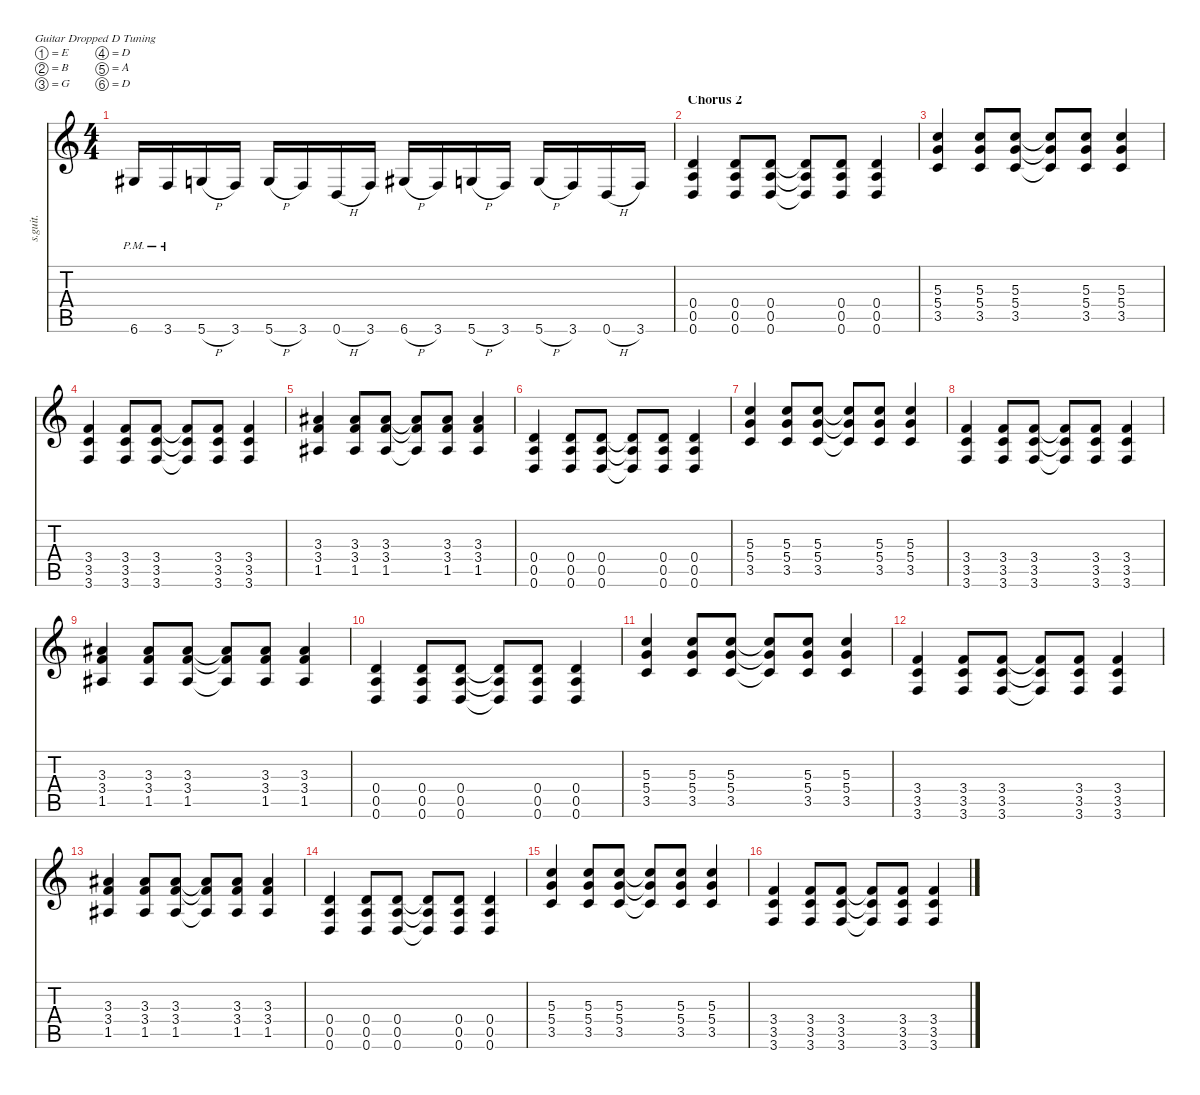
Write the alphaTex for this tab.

\defaultSystemsLayout 4
\hideDynamics
\bracketExtendMode nobrackets
\track ("Rhythm - Zacky Vengeance" "s.guit.") {instrument distortionguitar}
\staff {score tabs}
\tuning (E4 B3 G3 D3 A2 D2)
\ts (4 4)
\tempo (130 hide)
\clef g2
\ks c
6.6{pm acc #}.16{lyrics (0 "") lyrics (1 "") lyrics (2 "") lyrics (3 "") lyrics (4 "") dy f} 3.6{pm}.16{lyrics (0 "") lyrics (1 "") lyrics (2 "") lyrics (3 "") lyrics (4 "")} 5.6{h}.16{lyrics (0 "") lyrics (1 "") lyrics (2 "") lyrics (3 "") lyrics (4 "")} 3.6.16{lyrics (0 "") lyrics (1 "") lyrics (2 "") lyrics (3 "") lyrics (4 "")} 5.6{h}.16{lyrics (0 "") lyrics (1 "") lyrics (2 "") lyrics (3 "") lyrics (4 "")} 3.6.16{lyrics (0 "") lyrics (1 "") lyrics (2 "") lyrics (3 "") lyrics (4 "")} 0.6{h}.16{lyrics (0 "") lyrics (1 "") lyrics (2 "") lyrics (3 "") lyrics (4 "")} 3.6.16{lyrics (0 "") lyrics (1 "") lyrics (2 "") lyrics (3 "") lyrics (4 "")} 6.6{h acc #}.16{lyrics (0 "") lyrics (1 "") lyrics (2 "") lyrics (3 "") lyrics (4 "")} 3.6.16{lyrics (0 "") lyrics (1 "") lyrics (2 "") lyrics (3 "") lyrics (4 "")} 5.6{h}.16{lyrics (0 "") lyrics (1 "") lyrics (2 "") lyrics (3 "") lyrics (4 "")} 3.6.16{lyrics (0 "") lyrics (1 "") lyrics (2 "") lyrics (3 "") lyrics (4 "")} 5.6{h}.16{lyrics (0 "") lyrics (1 "") lyrics (2 "") lyrics (3 "") lyrics (4 "")} 3.6.16{lyrics (0 "") lyrics (1 "") lyrics (2 "") lyrics (3 "") lyrics (4 "")} 0.6{h}.16{lyrics (0 "") lyrics (1 "") lyrics (2 "") lyrics (3 "") lyrics (4 "")} 3.6.16{lyrics (0 "") lyrics (1 "") lyrics (2 "") lyrics (3 "") lyrics (4 "")} |
\section ("" "Chorus 2")
(0.4 0.5 0.6).4{lyrics (0 "") lyrics (1 "") lyrics (2 "") lyrics (3 "") lyrics (4 "")} (0.4 0.5 0.6).8{lyrics (0 "") lyrics (1 "") lyrics (2 "") lyrics (3 "") lyrics (4 "")} (0.4 0.5 0.6).8{lyrics (0 "") lyrics (1 "") lyrics (2 "") lyrics (3 "") lyrics (4 "")} (0.4{t} 0.5{t} 0.6{t}).8{lyrics (0 "") lyrics (1 "") lyrics (2 "") lyrics (3 "") lyrics (4 "")} (0.4 0.5 0.6).8{lyrics (0 "") lyrics (1 "") lyrics (2 "") lyrics (3 "") lyrics (4 "")} (0.4 0.5 0.6).4{lyrics (0 "") lyrics (1 "") lyrics (2 "") lyrics (3 "") lyrics (4 "")} |
(5.3 5.4 3.5).4{lyrics (0 "") lyrics (1 "") lyrics (2 "") lyrics (3 "") lyrics (4 "")} (5.3 5.4 3.5).8{lyrics (0 "") lyrics (1 "") lyrics (2 "") lyrics (3 "") lyrics (4 "")} (5.3 5.4 3.5).8{lyrics (0 "") lyrics (1 "") lyrics (2 "") lyrics (3 "") lyrics (4 "")} (5.3{t} 5.4{t} 3.5{t}).8{lyrics (0 "") lyrics (1 "") lyrics (2 "") lyrics (3 "") lyrics (4 "")} (5.3 5.4 3.5).8{lyrics (0 "") lyrics (1 "") lyrics (2 "") lyrics (3 "") lyrics (4 "")} (5.3 5.4 3.5).4{lyrics (0 "") lyrics (1 "") lyrics (2 "") lyrics (3 "") lyrics (4 "")} |
(3.4 3.5 3.6).4{lyrics (0 "") lyrics (1 "") lyrics (2 "") lyrics (3 "") lyrics (4 "")} (3.4 3.5 3.6).8{lyrics (0 "") lyrics (1 "") lyrics (2 "") lyrics (3 "") lyrics (4 "")} (3.4 3.5 3.6).8{lyrics (0 "") lyrics (1 "") lyrics (2 "") lyrics (3 "") lyrics (4 "")} (3.4{t} 3.5{t} 3.6{t}).8{lyrics (0 "") lyrics (1 "") lyrics (2 "") lyrics (3 "") lyrics (4 "")} (3.4 3.5 3.6).8{lyrics (0 "") lyrics (1 "") lyrics (2 "") lyrics (3 "") lyrics (4 "")} (3.4 3.5 3.6).4{lyrics (0 "") lyrics (1 "") lyrics (2 "") lyrics (3 "") lyrics (4 "")} |
(3.3{acc #} 3.4 1.5{acc #}).4{lyrics (0 "") lyrics (1 "") lyrics (2 "") lyrics (3 "") lyrics (4 "")} (3.3{acc #} 3.4 1.5{acc #}).8{lyrics (0 "") lyrics (1 "") lyrics (2 "") lyrics (3 "") lyrics (4 "")} (3.3{acc #} 3.4 1.5{acc #}).8{lyrics (0 "") lyrics (1 "") lyrics (2 "") lyrics (3 "") lyrics (4 "")} (3.3{t acc #} 3.4{t} 1.5{t acc #}).8{lyrics (0 "") lyrics (1 "") lyrics (2 "") lyrics (3 "") lyrics (4 "")} (3.3{acc #} 3.4 1.5{acc #}).8{lyrics (0 "") lyrics (1 "") lyrics (2 "") lyrics (3 "") lyrics (4 "")} (3.3{acc #} 3.4 1.5{acc #}).4{lyrics (0 "") lyrics (1 "") lyrics (2 "") lyrics (3 "") lyrics (4 "")} |
(0.4 0.5 0.6).4{lyrics (0 "") lyrics (1 "") lyrics (2 "") lyrics (3 "") lyrics (4 "")} (0.4 0.5 0.6).8{lyrics (0 "") lyrics (1 "") lyrics (2 "") lyrics (3 "") lyrics (4 "")} (0.4 0.5 0.6).8{lyrics (0 "") lyrics (1 "") lyrics (2 "") lyrics (3 "") lyrics (4 "")} (0.4{t} 0.5{t} 0.6{t}).8{lyrics (0 "") lyrics (1 "") lyrics (2 "") lyrics (3 "") lyrics (4 "")} (0.4 0.5 0.6).8{lyrics (0 "") lyrics (1 "") lyrics (2 "") lyrics (3 "") lyrics (4 "")} (0.4 0.5 0.6).4{lyrics (0 "") lyrics (1 "") lyrics (2 "") lyrics (3 "") lyrics (4 "")} |
(5.3 5.4 3.5).4{lyrics (0 "") lyrics (1 "") lyrics (2 "") lyrics (3 "") lyrics (4 "")} (5.3 5.4 3.5).8{lyrics (0 "") lyrics (1 "") lyrics (2 "") lyrics (3 "") lyrics (4 "")} (5.3 5.4 3.5).8{lyrics (0 "") lyrics (1 "") lyrics (2 "") lyrics (3 "") lyrics (4 "")} (5.3{t} 5.4{t} 3.5{t}).8{lyrics (0 "") lyrics (1 "") lyrics (2 "") lyrics (3 "") lyrics (4 "")} (5.3 5.4 3.5).8{lyrics (0 "") lyrics (1 "") lyrics (2 "") lyrics (3 "") lyrics (4 "")} (5.3 5.4 3.5).4{lyrics (0 "") lyrics (1 "") lyrics (2 "") lyrics (3 "") lyrics (4 "")} |
(3.4 3.5 3.6).4{lyrics (0 "") lyrics (1 "") lyrics (2 "") lyrics (3 "") lyrics (4 "")} (3.4 3.5 3.6).8{lyrics (0 "") lyrics (1 "") lyrics (2 "") lyrics (3 "") lyrics (4 "")} (3.4 3.5 3.6).8{lyrics (0 "") lyrics (1 "") lyrics (2 "") lyrics (3 "") lyrics (4 "")} (3.4{t} 3.5{t} 3.6{t}).8{lyrics (0 "") lyrics (1 "") lyrics (2 "") lyrics (3 "") lyrics (4 "")} (3.4 3.5 3.6).8{lyrics (0 "") lyrics (1 "") lyrics (2 "") lyrics (3 "") lyrics (4 "")} (3.4 3.5 3.6).4{lyrics (0 "") lyrics (1 "") lyrics (2 "") lyrics (3 "") lyrics (4 "")} |
(3.3{acc #} 3.4 1.5{acc #}).4{lyrics (0 "") lyrics (1 "") lyrics (2 "") lyrics (3 "") lyrics (4 "")} (3.3{acc #} 3.4 1.5{acc #}).8{lyrics (0 "") lyrics (1 "") lyrics (2 "") lyrics (3 "") lyrics (4 "")} (3.3{acc #} 3.4 1.5{acc #}).8{lyrics (0 "") lyrics (1 "") lyrics (2 "") lyrics (3 "") lyrics (4 "")} (3.3{t acc #} 3.4{t} 1.5{t acc #}).8{lyrics (0 "") lyrics (1 "") lyrics (2 "") lyrics (3 "") lyrics (4 "")} (3.3{acc #} 3.4 1.5{acc #}).8{lyrics (0 "") lyrics (1 "") lyrics (2 "") lyrics (3 "") lyrics (4 "")} (3.3{acc #} 3.4 1.5{acc #}).4{lyrics (0 "") lyrics (1 "") lyrics (2 "") lyrics (3 "") lyrics (4 "")} |
(0.4 0.5 0.6).4{lyrics (0 "") lyrics (1 "") lyrics (2 "") lyrics (3 "") lyrics (4 "")} (0.4 0.5 0.6).8{lyrics (0 "") lyrics (1 "") lyrics (2 "") lyrics (3 "") lyrics (4 "")} (0.4 0.5 0.6).8{lyrics (0 "") lyrics (1 "") lyrics (2 "") lyrics (3 "") lyrics (4 "")} (0.4{t} 0.5{t} 0.6{t}).8{lyrics (0 "") lyrics (1 "") lyrics (2 "") lyrics (3 "") lyrics (4 "")} (0.4 0.5 0.6).8{lyrics (0 "") lyrics (1 "") lyrics (2 "") lyrics (3 "") lyrics (4 "")} (0.4 0.5 0.6).4{lyrics (0 "") lyrics (1 "") lyrics (2 "") lyrics (3 "") lyrics (4 "")} |
(5.3 5.4 3.5).4{lyrics (0 "") lyrics (1 "") lyrics (2 "") lyrics (3 "") lyrics (4 "")} (5.3 5.4 3.5).8{lyrics (0 "") lyrics (1 "") lyrics (2 "") lyrics (3 "") lyrics (4 "")} (5.3 5.4 3.5).8{lyrics (0 "") lyrics (1 "") lyrics (2 "") lyrics (3 "") lyrics (4 "")} (5.3{t} 5.4{t} 3.5{t}).8{lyrics (0 "") lyrics (1 "") lyrics (2 "") lyrics (3 "") lyrics (4 "")} (5.3 5.4 3.5).8{lyrics (0 "") lyrics (1 "") lyrics (2 "") lyrics (3 "") lyrics (4 "")} (5.3 5.4 3.5).4{lyrics (0 "") lyrics (1 "") lyrics (2 "") lyrics (3 "") lyrics (4 "")} |
(3.4 3.5 3.6).4{lyrics (0 "") lyrics (1 "") lyrics (2 "") lyrics (3 "") lyrics (4 "")} (3.4 3.5 3.6).8{lyrics (0 "") lyrics (1 "") lyrics (2 "") lyrics (3 "") lyrics (4 "")} (3.4 3.5 3.6).8{lyrics (0 "") lyrics (1 "") lyrics (2 "") lyrics (3 "") lyrics (4 "")} (3.4{t} 3.5{t} 3.6{t}).8{lyrics (0 "") lyrics (1 "") lyrics (2 "") lyrics (3 "") lyrics (4 "")} (3.4 3.5 3.6).8{lyrics (0 "") lyrics (1 "") lyrics (2 "") lyrics (3 "") lyrics (4 "")} (3.4 3.5 3.6).4{lyrics (0 "") lyrics (1 "") lyrics (2 "") lyrics (3 "") lyrics (4 "")} |
(3.3{acc #} 3.4 1.5{acc #}).4{lyrics (0 "") lyrics (1 "") lyrics (2 "") lyrics (3 "") lyrics (4 "")} (3.3{acc #} 3.4 1.5{acc #}).8{lyrics (0 "") lyrics (1 "") lyrics (2 "") lyrics (3 "") lyrics (4 "")} (3.3{acc #} 3.4 1.5{acc #}).8{lyrics (0 "") lyrics (1 "") lyrics (2 "") lyrics (3 "") lyrics (4 "")} (3.3{t acc #} 3.4{t} 1.5{t acc #}).8{lyrics (0 "") lyrics (1 "") lyrics (2 "") lyrics (3 "") lyrics (4 "")} (3.3{acc #} 3.4 1.5{acc #}).8{lyrics (0 "") lyrics (1 "") lyrics (2 "") lyrics (3 "") lyrics (4 "")} (3.3{acc #} 3.4 1.5{acc #}).4{lyrics (0 "") lyrics (1 "") lyrics (2 "") lyrics (3 "") lyrics (4 "")} |
(0.4 0.5 0.6).4{lyrics (0 "") lyrics (1 "") lyrics (2 "") lyrics (3 "") lyrics (4 "")} (0.4 0.5 0.6).8{lyrics (0 "") lyrics (1 "") lyrics (2 "") lyrics (3 "") lyrics (4 "")} (0.4 0.5 0.6).8{lyrics (0 "") lyrics (1 "") lyrics (2 "") lyrics (3 "") lyrics (4 "")} (0.4{t} 0.5{t} 0.6{t}).8{lyrics (0 "") lyrics (1 "") lyrics (2 "") lyrics (3 "") lyrics (4 "")} (0.4 0.5 0.6).8{lyrics (0 "") lyrics (1 "") lyrics (2 "") lyrics (3 "") lyrics (4 "")} (0.4 0.5 0.6).4{lyrics (0 "") lyrics (1 "") lyrics (2 "") lyrics (3 "") lyrics (4 "")} |
(5.3 5.4 3.5).4{lyrics (0 "") lyrics (1 "") lyrics (2 "") lyrics (3 "") lyrics (4 "")} (5.3 5.4 3.5).8{lyrics (0 "") lyrics (1 "") lyrics (2 "") lyrics (3 "") lyrics (4 "")} (5.3 5.4 3.5).8{lyrics (0 "") lyrics (1 "") lyrics (2 "") lyrics (3 "") lyrics (4 "")} (5.3{t} 5.4{t} 3.5{t}).8{lyrics (0 "") lyrics (1 "") lyrics (2 "") lyrics (3 "") lyrics (4 "")} (5.3 5.4 3.5).8{lyrics (0 "") lyrics (1 "") lyrics (2 "") lyrics (3 "") lyrics (4 "")} (5.3 5.4 3.5).4{lyrics (0 "") lyrics (1 "") lyrics (2 "") lyrics (3 "") lyrics (4 "")} |
(3.4 3.5 3.6).4{lyrics (0 "") lyrics (1 "") lyrics (2 "") lyrics (3 "") lyrics (4 "")} (3.4 3.5 3.6).8{lyrics (0 "") lyrics (1 "") lyrics (2 "") lyrics (3 "") lyrics (4 "")} (3.4 3.5 3.6).8{lyrics (0 "") lyrics (1 "") lyrics (2 "") lyrics (3 "") lyrics (4 "")} (3.4{t} 3.5{t} 3.6{t}).8{lyrics (0 "") lyrics (1 "") lyrics (2 "") lyrics (3 "") lyrics (4 "")} (3.4 3.5 3.6).8{lyrics (0 "") lyrics (1 "") lyrics (2 "") lyrics (3 "") lyrics (4 "")} (3.4 3.5 3.6).4{lyrics (0 "") lyrics (1 "") lyrics (2 "") lyrics (3 "") lyrics (4 "")}
